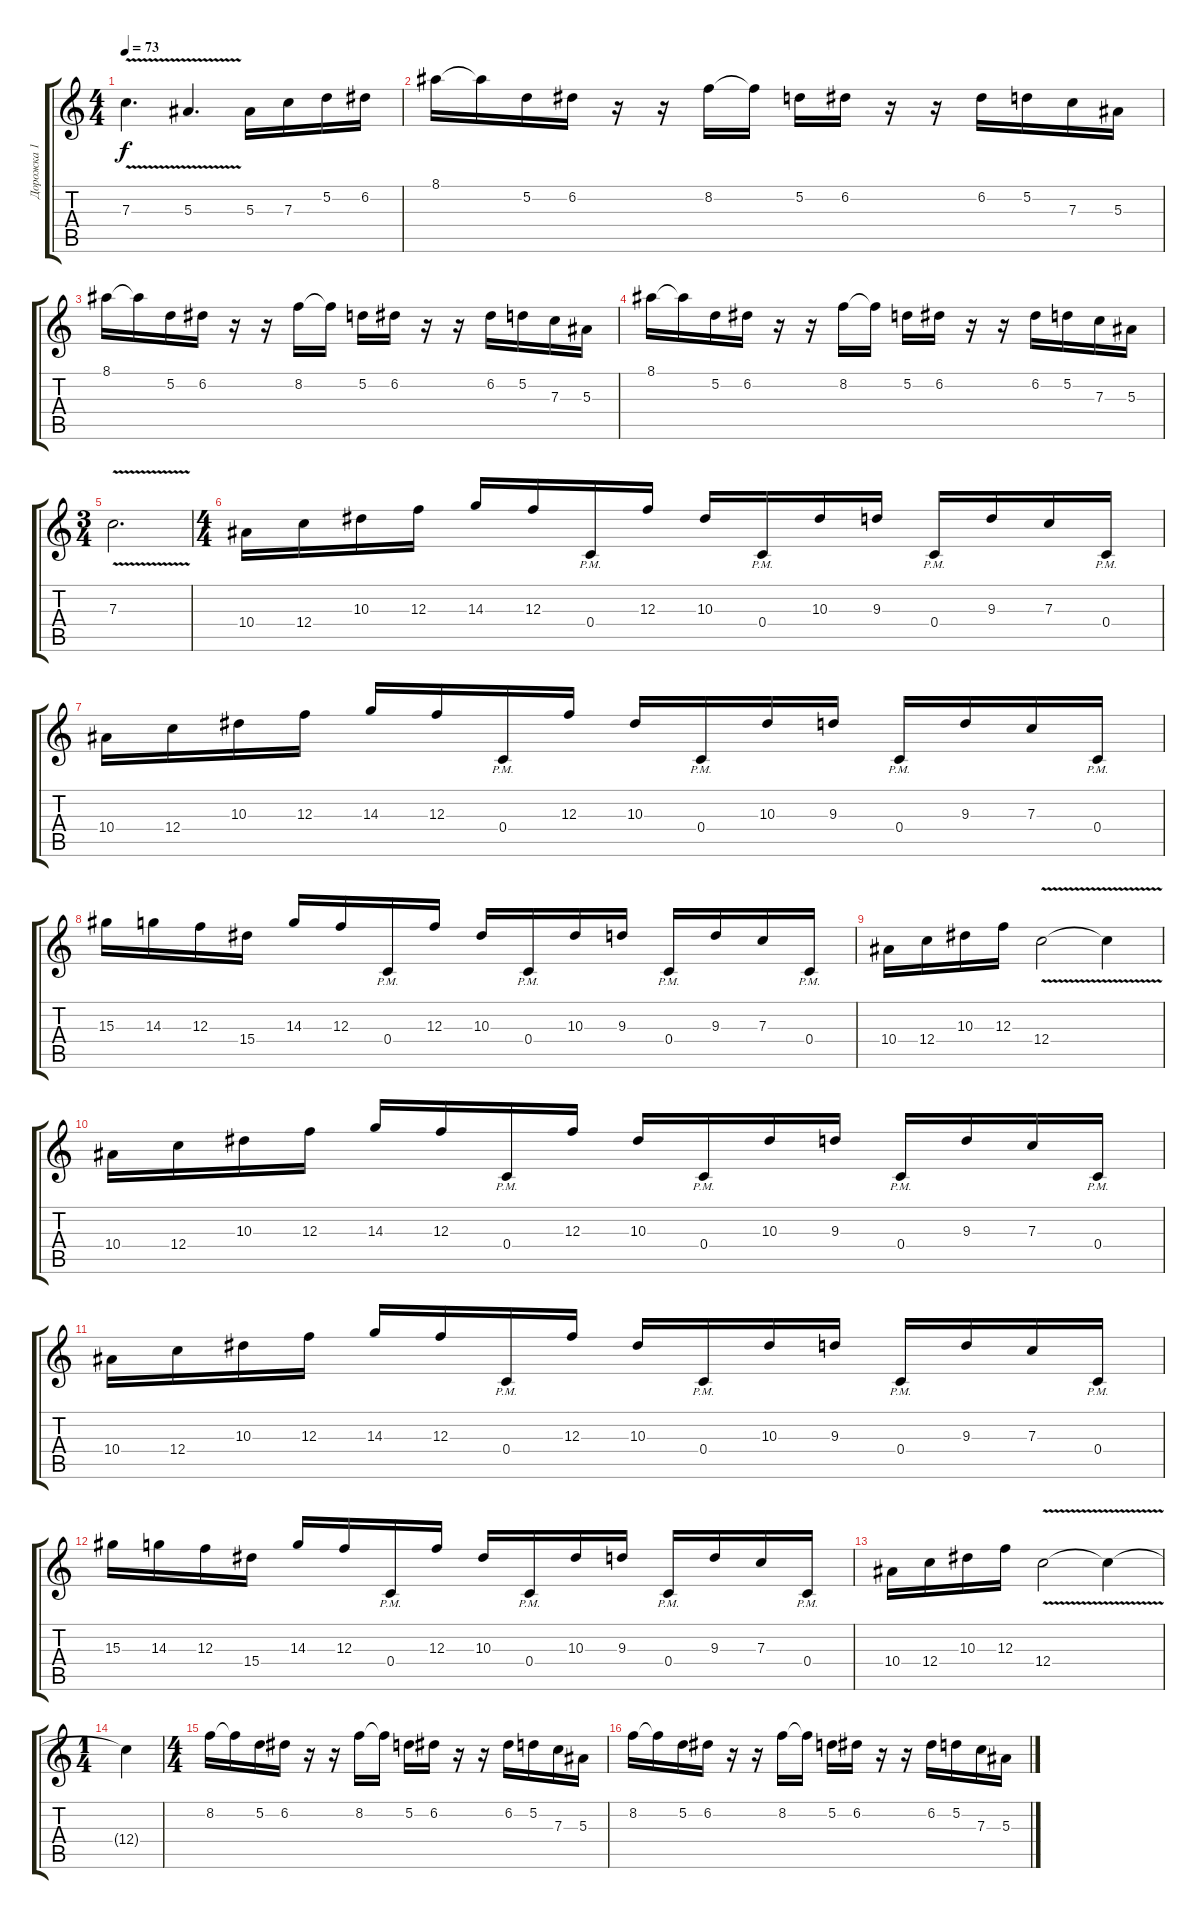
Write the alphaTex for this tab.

\track ("Дорожка 1" "Дорожка 1") {instrument distortionguitar}
\staff {score tabs}
\tuning (D4 A3 F3 C3 G2 C2) {hide}
\ts (4 4)
\tempo 73
\clef g2
\ks c
7.3{v}.4{d dy f} 5.3{v}.4{d} 5.3.16 7.3.16 5.2.16 6.2.16 |
8.1.16 8.1{t}.16 5.2.16 6.2.16 r.16 r.16 8.2.16 8.2{t}.16 5.2.16 6.2.16 r.16 r.16 6.2.16 5.2.16 7.3.16 5.3.16 |
8.1.16 8.1{t}.16 5.2.16 6.2.16 r.16 r.16 8.2.16 8.2{t}.16 5.2.16 6.2.16 r.16 r.16 6.2.16 5.2.16 7.3.16 5.3.16 |
8.1.16 8.1{t}.16 5.2.16 6.2.16 r.16 r.16 8.2.16 8.2{t}.16 5.2.16 6.2.16 r.16 r.16 6.2.16 5.2.16 7.3.16 5.3.16 |
\ts (3 4)
7.3{v}.2{d} |
\ts (4 4)
10.4.16 12.4.16 10.3.16 12.3.16 14.3.16 12.3.16 0.4{pm}.16 12.3.16 10.3.16 0.4{pm}.16 10.3.16 9.3.16 0.4{pm}.16 9.3.16 7.3.16 0.4{pm}.16 |
10.4.16 12.4.16 10.3.16 12.3.16 14.3.16 12.3.16 0.4{pm}.16 12.3.16 10.3.16 0.4{pm}.16 10.3.16 9.3.16 0.4{pm}.16 9.3.16 7.3.16 0.4{pm}.16 |
15.3.16 14.3.16 12.3.16 15.4.16 14.3.16 12.3.16 0.4{pm}.16 12.3.16 10.3.16 0.4{pm}.16 10.3.16 9.3.16 0.4{pm}.16 9.3.16 7.3.16 0.4{pm}.16 |
10.4.16 12.4.16 10.3.16 12.3.16 12.4{v}.2 12.4{t}.4 |
10.4.16 12.4.16 10.3.16 12.3.16 14.3.16 12.3.16 0.4{pm}.16 12.3.16 10.3.16 0.4{pm}.16 10.3.16 9.3.16 0.4{pm}.16 9.3.16 7.3.16 0.4{pm}.16 |
10.4.16 12.4.16 10.3.16 12.3.16 14.3.16 12.3.16 0.4{pm}.16 12.3.16 10.3.16 0.4{pm}.16 10.3.16 9.3.16 0.4{pm}.16 9.3.16 7.3.16 0.4{pm}.16 |
15.3.16 14.3.16 12.3.16 15.4.16 14.3.16 12.3.16 0.4{pm}.16 12.3.16 10.3.16 0.4{pm}.16 10.3.16 9.3.16 0.4{pm}.16 9.3.16 7.3.16 0.4{pm}.16 |
10.4.16 12.4.16 10.3.16 12.3.16 12.4{v}.2 12.4{t}.4 |
\ts (1 4)
12.4{t}.4 |
\ts (4 4)
8.2.16 8.2{t}.16 5.2.16 6.2.16 r.16 r.16 8.2.16 8.2{t}.16 5.2.16 6.2.16 r.16 r.16 6.2.16 5.2.16 7.3.16 5.3.16 |
8.2.16 8.2{t}.16 5.2.16 6.2.16 r.16 r.16 8.2.16 8.2{t}.16 5.2.16 6.2.16 r.16 r.16 6.2.16 5.2.16 7.3.16 5.3.16
